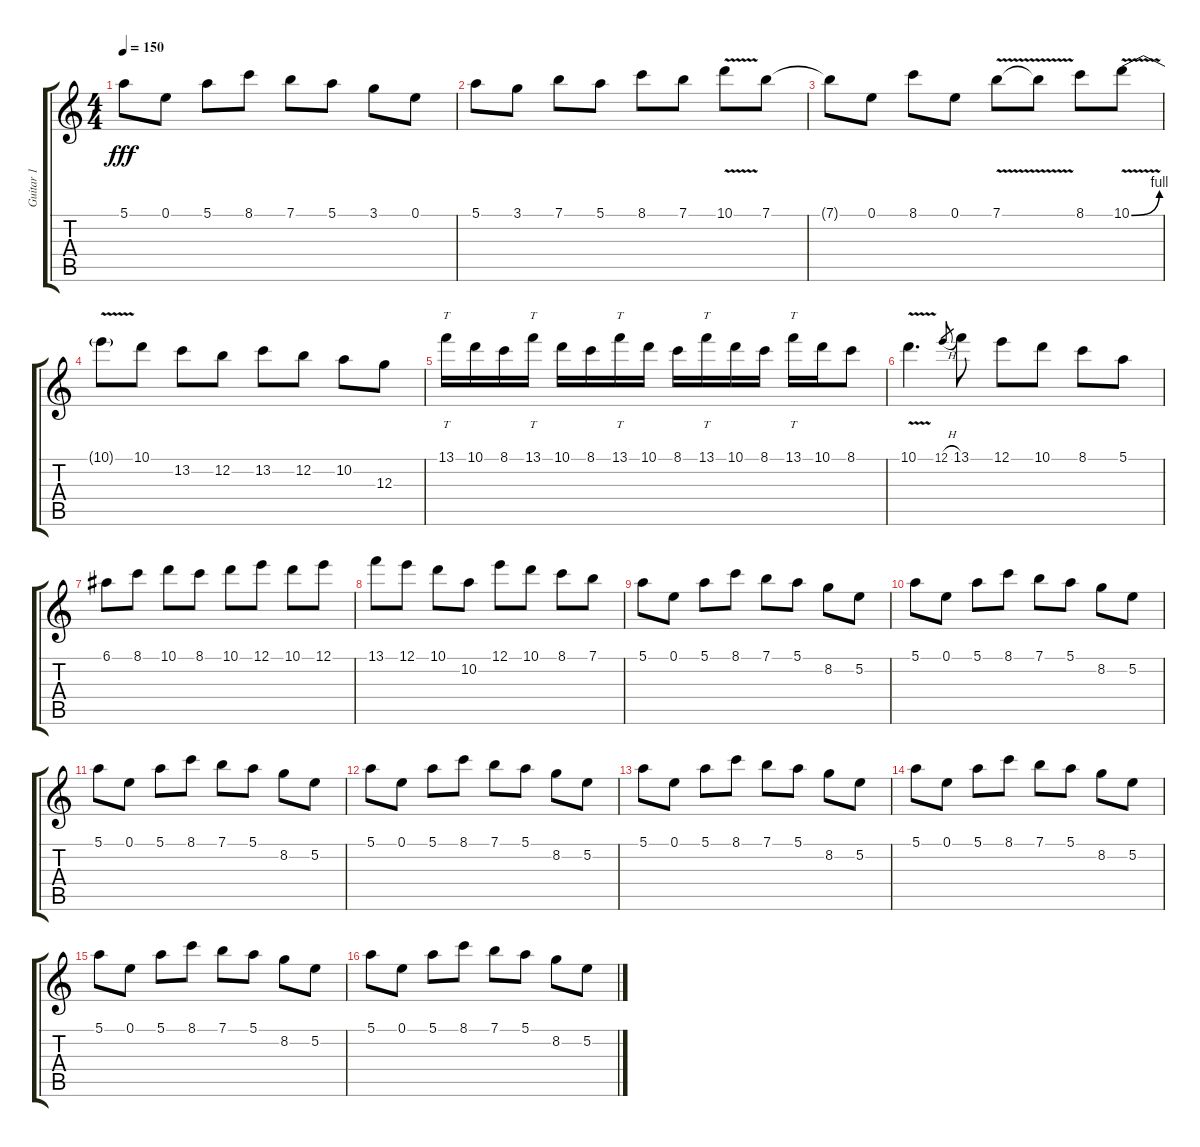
\track ("Guitar 1" "Guitar 1") {instrument distortionguitar}
\staff {score tabs}
\tuning (E4 B3 G3 D3 A2 E2) {hide}
\ts (4 4)
\tempo 150
\clef g2
\ks c
5.1.8{dy fff} 0.1.8 5.1.8 8.1.8 7.1.8 5.1.8 3.1.8 0.1.8 |
5.1.8 3.1.8 7.1.8 5.1.8 8.1.8 7.1.8 10.1{v}.8 7.1.8 |
7.1{t}.8 0.1.8 8.1.8 0.1.8 7.1{v}.8 7.1{t}.8 8.1.8 10.1{be (bend 0 0 60 4) v}.8 |
10.1{t}.8 10.1.8 13.2.8 12.2.8 13.2.8 12.2.8 10.2.8 12.3.8 |
13.1.16{tt} 10.1.16 8.1.16 13.1.16{tt} 10.1.16 8.1.16 13.1.16{tt} 10.1.16 8.1.16 13.1.16{tt} 10.1.16 8.1.16 13.1.16{tt} 10.1.16 8.1.8 |
10.1{v}.4{d} 12.1{h}.8{gr} 13.1.8 12.1.8 10.1.8 8.1.8 5.1.8 |
6.1.8 8.1.8 10.1.8 8.1.8 10.1.8 12.1.8 10.1.8 12.1.8 |
13.1.8 12.1.8 10.1.8 10.2.8 12.1.8 10.1.8 8.1.8 7.1.8 |
5.1.8 0.1.8 5.1.8 8.1.8 7.1.8 5.1.8 8.2.8 5.2.8 |
5.1.8 0.1.8 5.1.8 8.1.8 7.1.8 5.1.8 8.2.8 5.2.8 |
5.1.8 0.1.8 5.1.8 8.1.8 7.1.8 5.1.8 8.2.8 5.2.8 |
5.1.8 0.1.8 5.1.8 8.1.8 7.1.8 5.1.8 8.2.8 5.2.8 |
5.1.8 0.1.8 5.1.8 8.1.8 7.1.8 5.1.8 8.2.8 5.2.8 |
5.1.8 0.1.8 5.1.8 8.1.8 7.1.8 5.1.8 8.2.8 5.2.8 |
5.1.8 0.1.8 5.1.8 8.1.8 7.1.8 5.1.8 8.2.8 5.2.8 |
5.1.8 0.1.8 5.1.8 8.1.8 7.1.8 5.1.8 8.2.8 5.2.8
